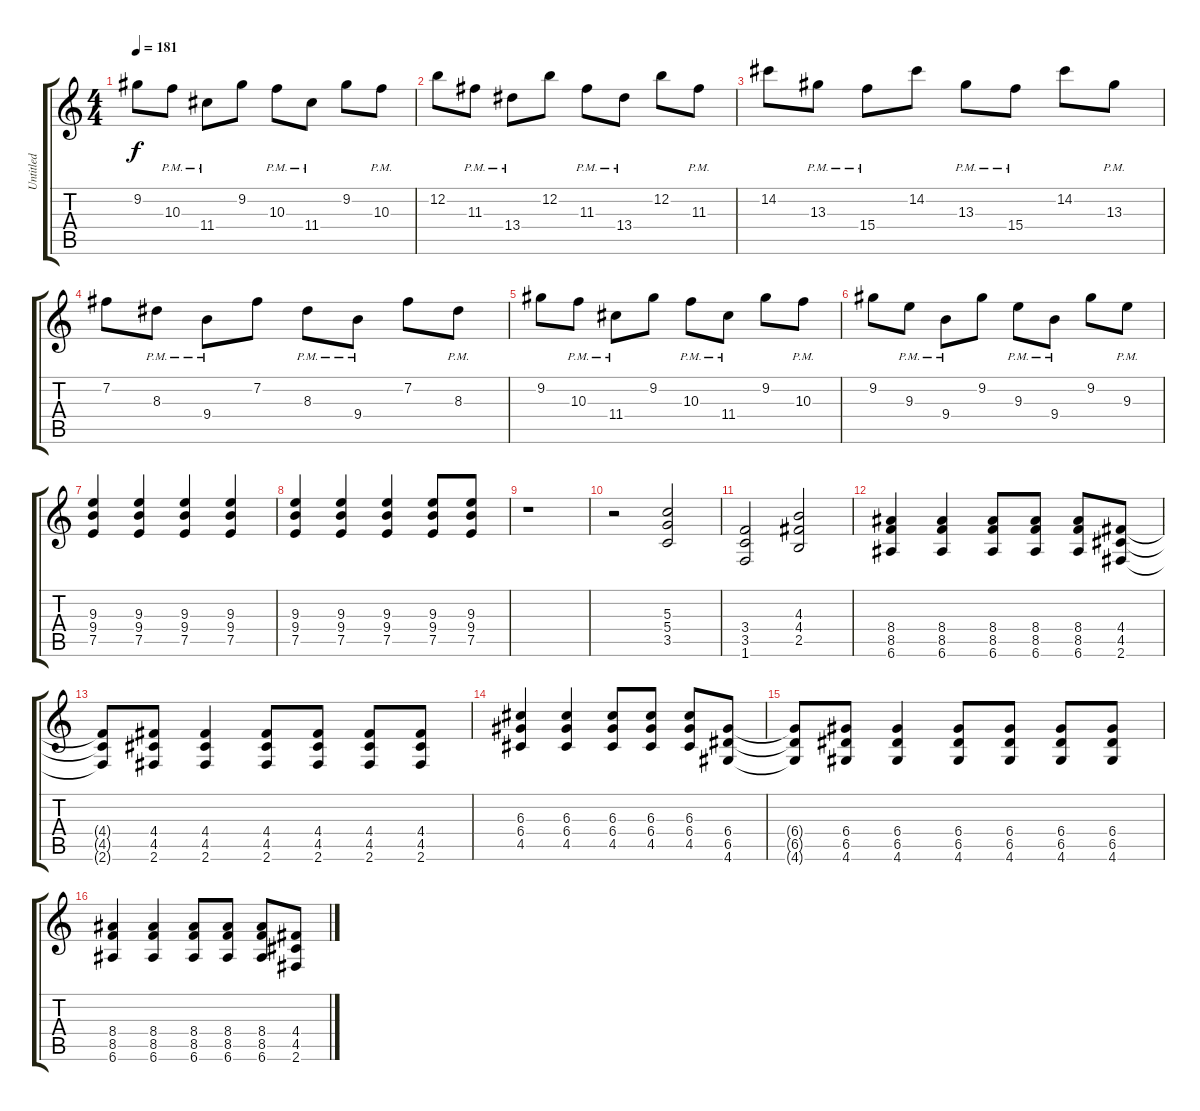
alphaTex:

\track ("Untitled" "Untitled") {instrument distortionguitar}
\staff {score tabs}
\tuning (E4 B3 G3 D3 A2 E2) {hide}
\ts (4 4)
\tempo 181
\clef g2
\ks c
9.2.8{dy f} 10.3{pm}.8 11.4{pm}.8 9.2.8 10.3{pm}.8 11.4{pm}.8 9.2.8 10.3{pm}.8 |
12.2.8 11.3{pm}.8 13.4{pm}.8 12.2.8 11.3{pm}.8 13.4{pm}.8 12.2.8 11.3{pm}.8 |
14.2.8 13.3{pm}.8 15.4{pm}.8 14.2.8 13.3{pm}.8 15.4{pm}.8 14.2.8 13.3{pm}.8 |
7.2.8 8.3{pm}.8 9.4{pm}.8 7.2.8 8.3{pm}.8 9.4{pm}.8 7.2.8 8.3{pm}.8 |
9.2.8 10.3{pm}.8 11.4{pm}.8 9.2.8 10.3{pm}.8 11.4{pm}.8 9.2.8 10.3{pm}.8 |
9.2.8 9.3{pm}.8 9.4{pm}.8 9.2.8 9.3{pm}.8 9.4{pm}.8 9.2.8 9.3{pm}.8 |
(9.3 9.4 7.5).4 (9.3 9.4 7.5).4 (9.3 9.4 7.5).4 (9.3 9.4 7.5).4 |
(9.3 9.4 7.5).4 (9.3 9.4 7.5).4 (9.3 9.4 7.5).4 (9.3 9.4 7.5).8 (9.3 9.4 7.5).8 |
r.1 |
r.2 (5.3 5.4 3.5).2 |
(3.4 3.5 1.6).2 (4.3 4.4 2.5).2 |
(8.4 8.5 6.6).4 (8.4 8.5 6.6).4 (8.4 8.5 6.6).8 (8.4 8.5 6.6).8 (8.4 8.5 6.6).8 (4.4 4.5 2.6).8 |
(4.4{t} 4.5{t} 2.6{t}).8 (4.4 4.5 2.6).8 (4.4 4.5 2.6).4 (4.4 4.5 2.6).8 (4.4 4.5 2.6).8 (4.4 4.5 2.6).8 (4.4 4.5 2.6).8 |
(6.3 6.4 4.5).4 (6.3 6.4 4.5).4 (6.3 6.4 4.5).8 (6.3 6.4 4.5).8 (6.3 6.4 4.5).8 (6.4 6.5 4.6).8 |
(6.4{t} 6.5{t} 4.6{t}).8 (6.4 6.5 4.6).8 (6.4 6.5 4.6).4 (6.4 6.5 4.6).8 (6.4 6.5 4.6).8 (6.4 6.5 4.6).8 (6.4 6.5 4.6).8 |
(8.4 8.5 6.6).4 (8.4 8.5 6.6).4 (8.4 8.5 6.6).8 (8.4 8.5 6.6).8 (8.4 8.5 6.6).8 (4.4 4.5 2.6).8
